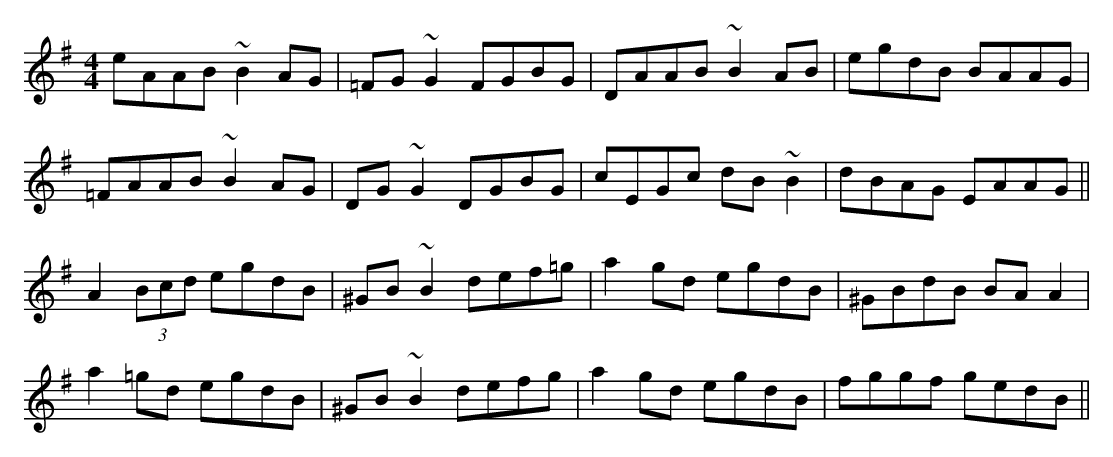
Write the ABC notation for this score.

X:1
M:4/4
K:Ador
eAAB ~B2AG|=FG~G2 FGBG|DAAB ~B2AB|egdB BAAG|
=FAAB ~B2AG|DG~G2 DGBG|cEGc dB~B2|dBAG EAAG||
A2 (3Bcd egdB|^GB~B2 def=g|a2gd egdB|^GBdB BAA2|
a2=gd egdB|^GB~B2 defg|a2gd egdB|fggf gedB||
